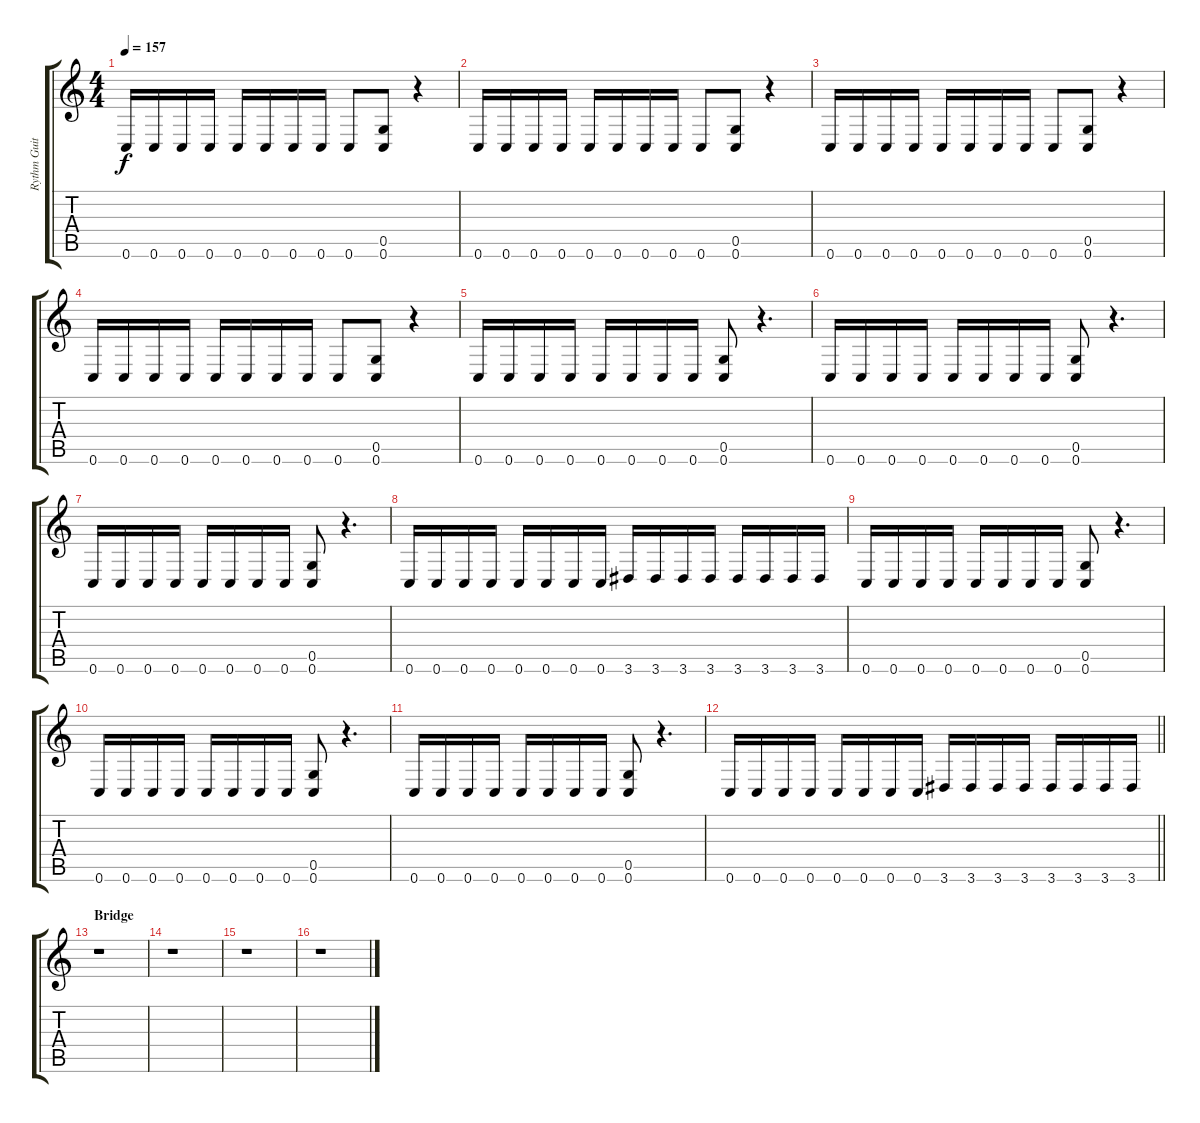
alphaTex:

\track ("Rythm Guitar" "Rythm Guit") {instrument distortionguitar}
\staff {score tabs}
\tuning (D4 A3 F3 C3 G2 C2) {hide}
\ts (4 4)
\tempo 157
\clef g2
\ks c
0.6.16{dy f} 0.6.16 0.6.16 0.6.16 0.6.16 0.6.16 0.6.16 0.6.16 0.6.8 (0.5 0.6).8 r.4 |
0.6.16 0.6.16 0.6.16 0.6.16 0.6.16 0.6.16 0.6.16 0.6.16 0.6.8 (0.5 0.6).8 r.4 |
0.6.16 0.6.16 0.6.16 0.6.16 0.6.16 0.6.16 0.6.16 0.6.16 0.6.8 (0.5 0.6).8 r.4 |
0.6.16 0.6.16 0.6.16 0.6.16 0.6.16 0.6.16 0.6.16 0.6.16 0.6.8 (0.5 0.6).8 r.4 |
0.6.16 0.6.16 0.6.16 0.6.16 0.6.16 0.6.16 0.6.16 0.6.16 (0.5 0.6).8 r.4{d} |
0.6.16 0.6.16 0.6.16 0.6.16 0.6.16 0.6.16 0.6.16 0.6.16 (0.5 0.6).8 r.4{d} |
0.6.16 0.6.16 0.6.16 0.6.16 0.6.16 0.6.16 0.6.16 0.6.16 (0.5 0.6).8 r.4{d} |
0.6.16 0.6.16 0.6.16 0.6.16 0.6.16 0.6.16 0.6.16 0.6.16 3.6.16 3.6.16 3.6.16 3.6.16 3.6.16 3.6.16 3.6.16 3.6.16 |
0.6.16 0.6.16 0.6.16 0.6.16 0.6.16 0.6.16 0.6.16 0.6.16 (0.5 0.6).8 r.4{d} |
0.6.16 0.6.16 0.6.16 0.6.16 0.6.16 0.6.16 0.6.16 0.6.16 (0.5 0.6).8 r.4{d} |
0.6.16 0.6.16 0.6.16 0.6.16 0.6.16 0.6.16 0.6.16 0.6.16 (0.5 0.6).8 r.4{d} |
\barLineRight lightlight
0.6.16 0.6.16 0.6.16 0.6.16 0.6.16 0.6.16 0.6.16 0.6.16 3.6.16 3.6.16 3.6.16 3.6.16 3.6.16 3.6.16 3.6.16 3.6.16 |
\section ("" "Bridge")
r.1 |
r.1 |
r.1 |
r.1
